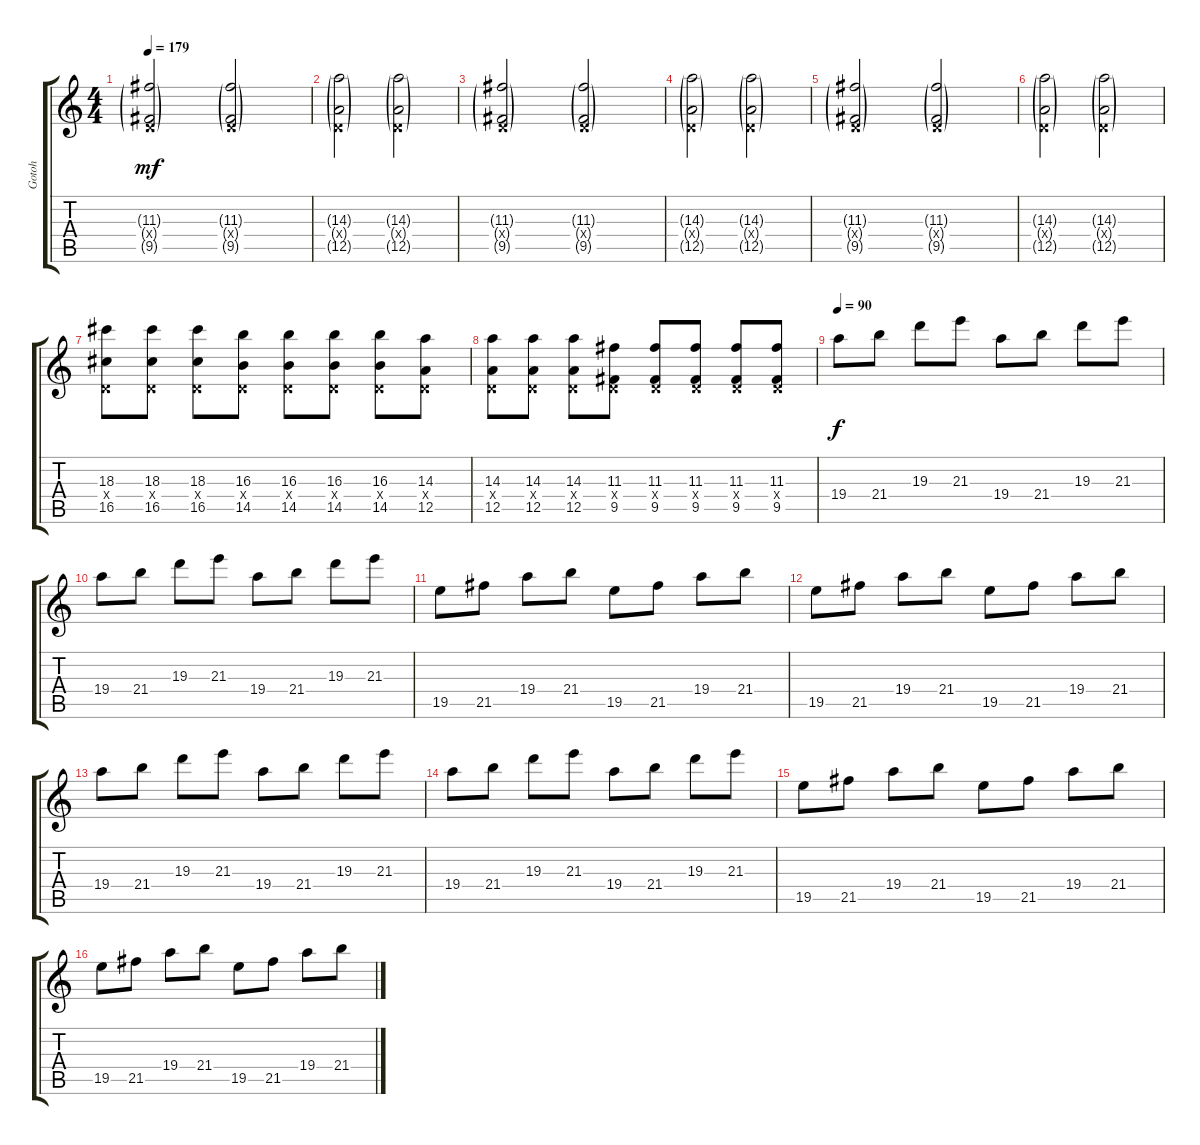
\track ("Gotoh" "Gotoh") {instrument distortionguitar}
\staff {score tabs}
\tuning (E4 B3 G3 D3 A2 E2) {hide}
\ts (4 4)
\tempo 179
\clef g2
\ks c
(11.3{g} 0.4{g x} 9.5{g}).2{dy mf} (11.3{g} 0.4{g x} 9.5{g}).2 |
(14.3{g} 0.4{g x} 12.5{g}).2 (14.3{g} 0.4{g x} 12.5{g}).2 |
(11.3{g} 0.4{g x} 9.5{g}).2 (11.3{g} 0.4{g x} 9.5{g}).2 |
(14.3{g} 0.4{g x} 12.5{g}).2 (14.3{g} 0.4{g x} 12.5{g}).2 |
(11.3{g} 0.4{g x} 9.5{g}).2 (11.3{g} 0.4{g x} 9.5{g}).2 |
(14.3{g} 0.4{g x} 12.5{g}).2 (14.3{g} 0.4{g x} 12.5{g}).2 |
(18.3 0.4{x} 16.5).8 (18.3 0.4{x} 16.5).8 (18.3 0.4{x} 16.5).8 (16.3 0.4{x} 14.5).8 (16.3 0.4{x} 14.5).8 (16.3 0.4{x} 14.5).8 (16.3 0.4{x} 14.5).8 (14.3 0.4{x} 12.5).8 |
(14.3 0.4{x} 12.5).8 (14.3 0.4{x} 12.5).8 (14.3 0.4{x} 12.5).8 (11.3 0.4{x} 9.5).8 (11.3 0.4{x} 9.5).8 (11.3 0.4{x} 9.5).8 (11.3 0.4{x} 9.5).8 (11.3 0.4{x} 9.5).8 |
\tempo 90
19.4.8{dy f} 21.4.8 19.3.8 21.3.8 19.4.8 21.4.8 19.3.8 21.3.8 |
19.4.8 21.4.8 19.3.8 21.3.8 19.4.8 21.4.8 19.3.8 21.3.8 |
19.5.8 21.5.8 19.4.8 21.4.8 19.5.8 21.5.8 19.4.8 21.4.8 |
19.5.8 21.5.8 19.4.8 21.4.8 19.5.8 21.5.8 19.4.8 21.4.8 |
19.4.8 21.4.8 19.3.8 21.3.8 19.4.8 21.4.8 19.3.8 21.3.8 |
19.4.8 21.4.8 19.3.8 21.3.8 19.4.8 21.4.8 19.3.8 21.3.8 |
19.5.8 21.5.8 19.4.8 21.4.8 19.5.8 21.5.8 19.4.8 21.4.8 |
19.5.8 21.5.8 19.4.8 21.4.8 19.5.8 21.5.8 19.4.8 21.4.8
